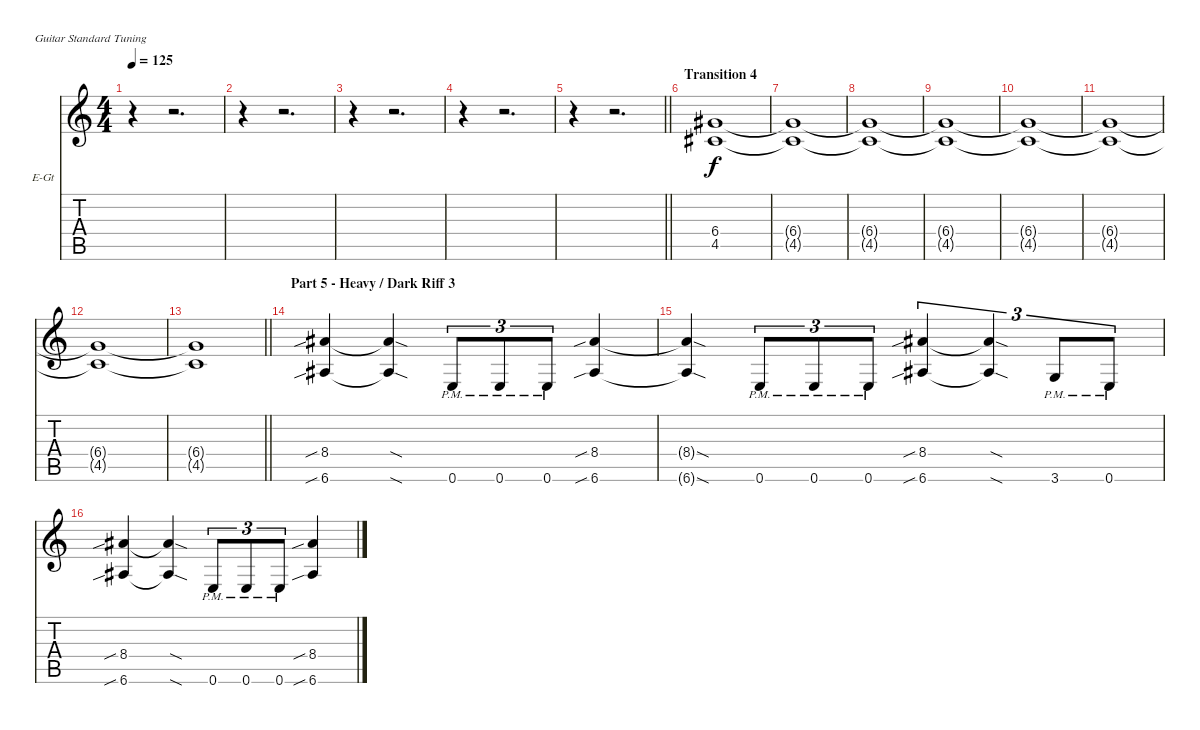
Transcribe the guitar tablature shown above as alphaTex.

\bracketExtendMode nobrackets
\firstSystemTrackNameOrientation horizontal
\otherSystemsTrackNameOrientation horizontal
\track ("Mikael Akerfeldt - Overdriven" "E-Gt") {instrument distortionguitar}
\staff {score tabs}
\tuning (E4 B3 G3 D3 A2 E2)
\ts (4 4)
\tempo 125
\clef g2
\ks c
r.4{dy f} r.2{d} |
r.4 r.2{d} |
r.4 r.2{d} |
r.4 r.2{d} |
\barLineRight lightlight
r.4 r.2{d} |
\section ("" "Transition 4")
(6.4 4.5).1 |
(6.4{t} 4.5{t}).1 |
(6.4{t} 4.5{t}).1 |
(6.4{t} 4.5{t}).1 |
(6.4{t} 4.5{t}).1 |
(6.4{t} 4.5{t}).1 |
(6.4{t} 4.5{t}).1 |
\barLineRight lightlight
(6.4{t} 4.5{t}).1 |
\section ("" "Part 5 - Heavy / Dark Riff 3")
(8.4{sib} 6.6{sib}).4 (8.4{sod t} 6.6{sod t}).4 0.6{pm}.8{tu (3 2)} 0.6{pm}.8{tu (3 2)} 0.6{pm}.8{tu (3 2)} (8.4{sib} 6.6{sib}).4 |
(8.4{sod t} 6.6{sod t}).4 0.6{pm}.8{tu (3 2)} 0.6{pm}.8{tu (3 2)} 0.6{pm}.8{tu (3 2)} (8.4{sib} 6.6{sib}).4{tu (3 2)} (8.4{sod t} 6.6{sod t}).4{tu (3 2)} 3.6{pm}.8{tu (3 2)} 0.6{pm}.8{tu (3 2)} |
(8.4{sib} 6.6{sib}).4 (8.4{sod t} 6.6{sod t}).4 0.6{pm}.8{tu (3 2)} 0.6{pm}.8{tu (3 2)} 0.6{pm}.8{tu (3 2)} (8.4{sib} 6.6{sib}).4
